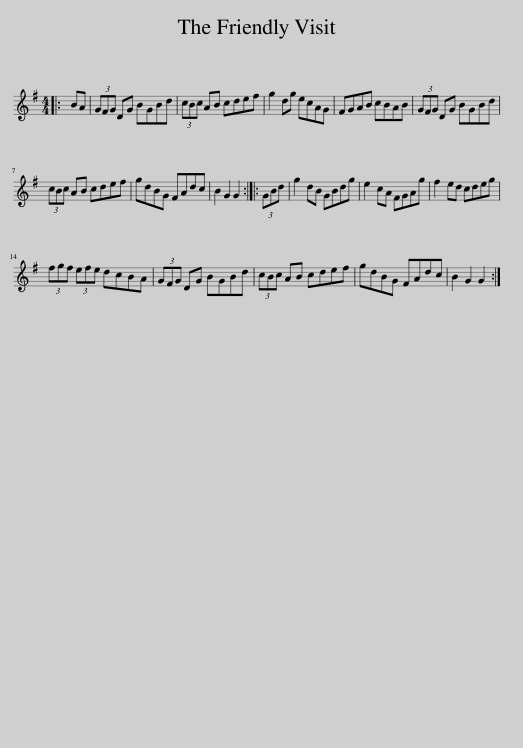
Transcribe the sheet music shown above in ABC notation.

X:1
L:1/8
M:4/4
I:linebreak $
K:G
V:1 treble
V:1
|: BA | (3GFG DG BGBd | (3cBc AB cdef | g2 dg ecAG | FGAB cBAB | %5
 (3GFG DG BGBd |$ (3cBc AB cdef | gdBG FAdc | B2 G2 G2 :: (3GBd | %10
 g2 dB GBdg | e2 cA FGAg | f2 ed cdeg |$ (3fgf (3efe dcBA | (3GFG DG BGBd | %15
 (3cBc AB cdef | gdBG FAdc | B2 G2 G2 :| %18
